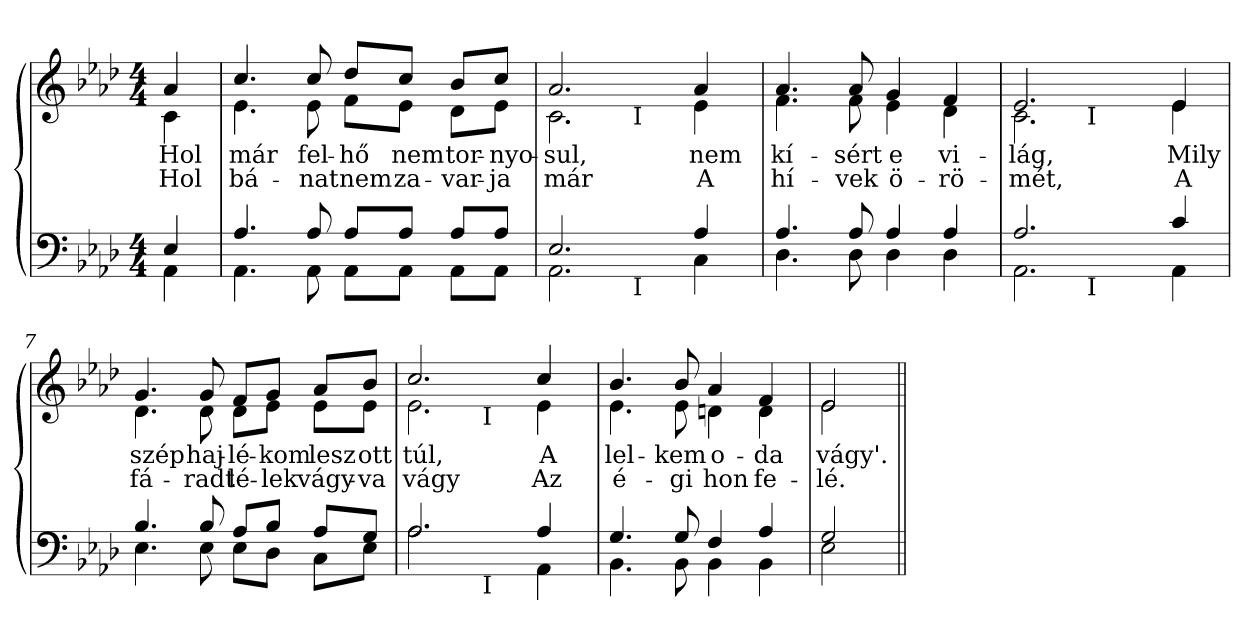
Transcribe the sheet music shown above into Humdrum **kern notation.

**kern	**kern	**text	**text
*part2	*part1	*part1	*part1
*staff2	*staff1	*staff1	*staff1
*clefF4	*clefG2	*	*
*k[b-e-a-d-]	*k[b-e-a-d-]	*	*
*A-:	*A-:	*	*
*M4/4	*M4/4	*	*
=1	=1	=1	=1
*^	*	*	*
!	!	!LO:TX:a:B:t=Moderato	!	!
!	!	!	!LO:LY:b	!LO:LY:b
*	*	*^	*	*
4E-/	4AA-\	4a-/	4c\	Hol	Hol
=2	=2	=2	=2	=2	=2
!	!	!	!	!LO:LY:b	!LO:LY:b
4.A-/	4.AA-\	4.cc/	4.e-\	már	bá-
!	!	!	!	!LO:LY:b	!LO:LY:b
8A-/	8AA-\	8cc/	8e-\	fel-	-nat
!	!	!	!	!LO:LY:b	!LO:LY:b
8A-/L	8AA-\L	8dd-/L	8f\L	-hő	nem
!	!	!	!	!LO:LY:b	!LO:LY:b
8A-/J	8AA-\J	8cc/J	8e-\J	nem	za-
!	!	!	!	!LO:LY:b	!LO:LY:b
8A-/L	8AA-\L	8b-/L	8d-\L	tor-	-var-
!	!	!	!	!LO:LY:b	!LO:LY:b
8A-/J	8AA-\J	8cc/J	8e-\J	-nyo-	-ja
*	*	*v	*v	*	*
=3	=3	=3	=3	=3
*	*	*^	*	*
!	!	!	!	!LO:LY:b	!LO:LY:b
*	*^	*	*^	*	*
2.E-/	2.AA-\	4...ryy	2.a-/	2.c\	4...ryy	-sul,	már
!	!	!	!	!	!LO:TX:b:t=I	!	!
!	!	!LO:TX:b:t=I	!	!	!	!	!
.	.	2ryy	.	.	2ryy	.	.
!	!	!	!	!	!	!LO:LY:b	!LO:LY:b
4A-/	4C\	.	4a-/	4e-\	.	nem	A
.	.	32ryy	.	.	32ryy	.	.
*	*v	*v	*	*	*	*	*
*	*	*v	*v	*v	*	*
=4	=4	=4	=4	=4
*	*^	*^	*	*
*	*	*	*	*^	*	*
!	!	!	!	!	!	!LO:LY:b	!LO:LY:b
*	*v	*v	*	*	*	*	*
*	*	*	*v	*v	*	*
4.A-/	4.D-\	4.a-/	4.f\	kí-	hí-
!	!	!	!	!LO:LY:b	!LO:LY:b
8A-/	8D-\	8a-/	8f\	-sért	-vek
!	!	!	!	!LO:LY:b	!LO:LY:b
4A-/	4D-\	4g/	4e-\	e	ö-
!	!	!	!	!LO:LY:b	!LO:LY:b
4A-/	4D-\	4f/	4d-\	vi-	-rö-
*	*	*v	*v	*	*
=5	=5	=5	=5	=5
*	*	*^	*	*
!	!	!	!	!LO:LY:b	!LO:LY:b
*	*^	*	*^	*	*
2.A-/	2.AA-\	4.ryy	2.e-/	2.c\	4.ryy	-lág,	-mét,
!	!	!	!	!	!LO:TX:b:t=I	!	!
!	!	!LO:TX:b:t=I	!	!	!	!	!
.	.	4.ryy	.	.	4.ryy	.	.
*	*v	*v	*	*	*	*	*
*	*	*v	*v	*v	*	*
!!LO:LB:g=z
=6-	=6-	=6-	=6-	=6-
*	*^	*^	*	*
*	*	*	*	*^	*	*
!	!	!	!	!	!	!LO:LY:b	!LO:LY:b
*	*v	*v	*	*	*	*	*
*	*	*	*v	*v	*	*
4c/	4AA-\	4e-/	4e-\	Mily	A
=7	=7	=7	=7	=7	=7
!	!	!	!	!LO:LY:b	!LO:LY:b
4.B-/	4.E-\	4.g/	4.d-\	szép	fá-
!	!	!	!	!LO:LY:b	!LO:LY:b
8B-/	8E-\	8g/	8d-\	haj-	-radt
!	!	!	!	!LO:LY:b	!LO:LY:b
8A-/L	8E-\L	8f/L	8d-\L	-lé-	lé-
!	!	!	!	!LO:LY:b	!LO:LY:b
8B-/J	8D-\J	8g/J	8e-\J	-kom	-lek
!	!	!	!	!LO:LY:b	!LO:LY:b
8A-/L	8C\L	8a-/L	8e-\L	lesz	vágy-
!	!	!	!	!LO:LY:b	!LO:LY:b
8G/J	8E-\J	8b-/J	8e-\J	ott	-va
*	*	*v	*v	*	*
=8	=8	=8	=8	=8
*	*	*^	*	*
!	!	!	!	!LO:LY:b	!LO:LY:b
*	*^	*	*^	*	*
2.A-/	2.A-\	4...ryy	2.cc/	2.e-\	4...ryy	túl,	vágy
!	!	!	!	!	!LO:TX:b:t=I	!	!
!	!	!LO:TX:b:t=I	!	!	!	!	!
.	.	2ryy	.	.	2ryy	.	.
!	!	!	!	!	!	!LO:LY:b	!LO:LY:b
4A-/	4AA-\	.	4cc/	4e-\	.	A	Az
.	.	32ryy	.	.	32ryy	.	.
*	*v	*v	*	*	*	*	*
*	*	*v	*v	*v	*	*
=9	=9	=9	=9	=9
*	*^	*^	*	*
*	*	*	*	*^	*	*
!	!	!	!	!	!	!LO:LY:b	!LO:LY:b
*	*v	*v	*	*	*	*	*
*	*	*	*v	*v	*	*
4.G/	4.BB-\	4.b-/	4.e-\	lel-	é-
!	!	!	!	!LO:LY:b	!LO:LY:b
8G/	8BB-\	8b-/	8e-\	-kem	-gi
!	!	!	!	!LO:LY:b	!LO:LY:b
4F/	4BB-\	4a-/	4dn\	o-	hon
!	!	!	!	!LO:LY:b	!LO:LY:b
4A-/	4BB-\	4f/	4d\	-da	fe-
=10	=10	=10	=10	=10	=10
!	!	!	!	!LO:LY:b	!LO:LY:b
2G/	2E-\	2e-/	2e-\	vágy'.	-lé.
*v	*v	*	*	*	*
*	*v	*v	*	*
=||	=||	=||	=||
*-	*-	*-	*-
